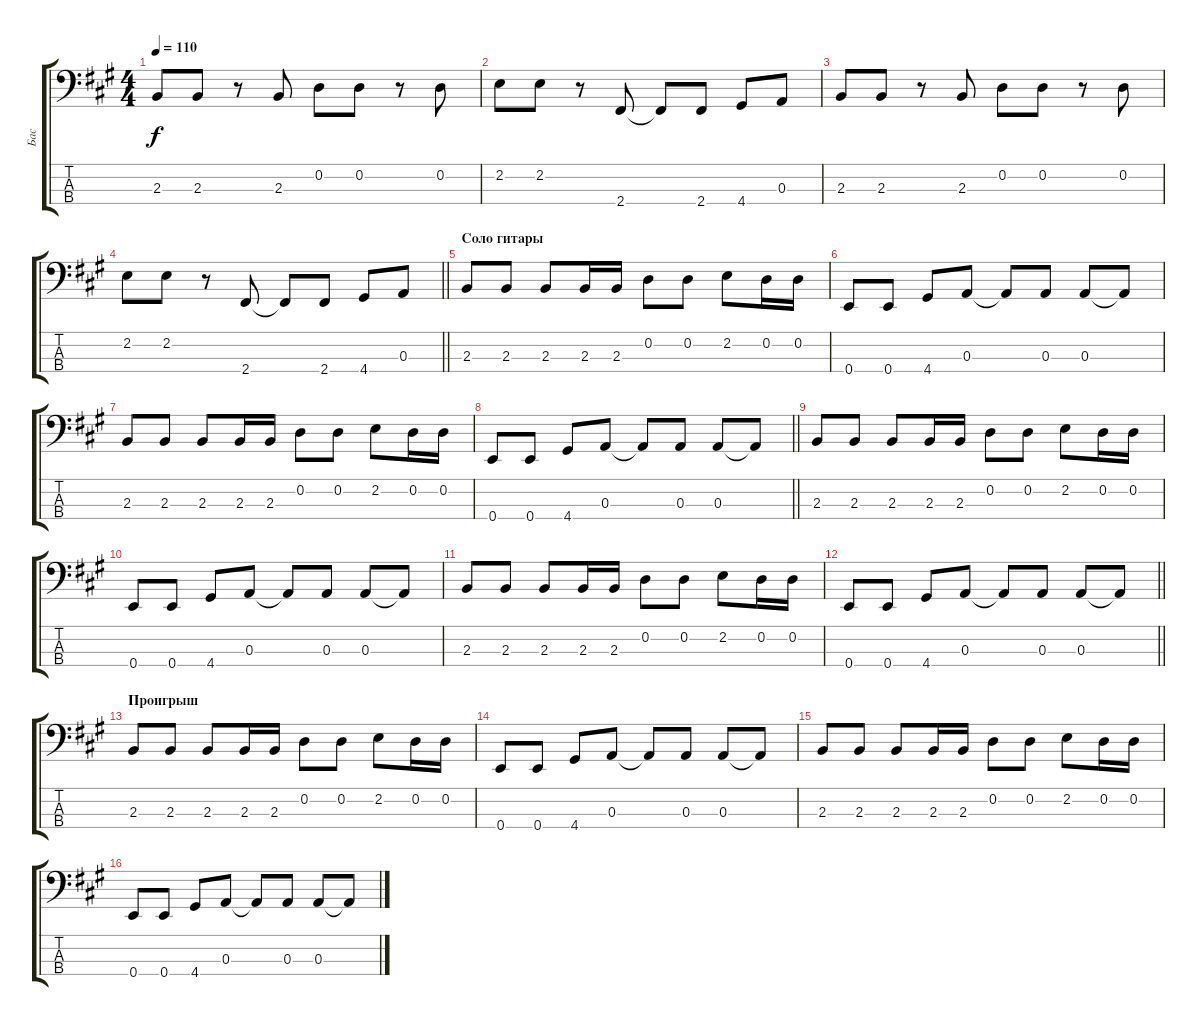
\track ("Бас" "Бас") {instrument electricbassfinger}
\staff {score tabs}
\tuning (G2 D2 A1 E1) {hide}
\ts (4 4)
\tempo 110
\clef f4
\ks f#minor
2.3.8{dy f} 2.3.8 r.8 2.3.8 0.2.8 0.2.8 r.8 0.2.8 |
2.2.8 2.2.8 r.8 2.4.8 2.4{t}.8 2.4.8 4.4.8 0.3.8 |
2.3.8 2.3.8 r.8 2.3.8 0.2.8 0.2.8 r.8 0.2.8 |
\barLineRight lightlight
2.2.8 2.2.8 r.8 2.4.8 2.4{t}.8 2.4.8 4.4.8 0.3.8 |
\section ("" "Соло гитары")
2.3.8 2.3.8 2.3.8 2.3.16 2.3.16 0.2.8 0.2.8 2.2.8 0.2.16 0.2.16 |
0.4.8 0.4.8 4.4.8 0.3.8 0.3{t}.8 0.3.8 0.3.8 0.3{t}.8 |
2.3.8 2.3.8 2.3.8 2.3.16 2.3.16 0.2.8 0.2.8 2.2.8 0.2.16 0.2.16 |
\barLineRight lightlight
0.4.8 0.4.8 4.4.8 0.3.8 0.3{t}.8 0.3.8 0.3.8 0.3{t}.8 |
2.3.8 2.3.8 2.3.8 2.3.16 2.3.16 0.2.8 0.2.8 2.2.8 0.2.16 0.2.16 |
0.4.8 0.4.8 4.4.8 0.3.8 0.3{t}.8 0.3.8 0.3.8 0.3{t}.8 |
2.3.8 2.3.8 2.3.8 2.3.16 2.3.16 0.2.8 0.2.8 2.2.8 0.2.16 0.2.16 |
\barLineRight lightlight
0.4.8 0.4.8 4.4.8 0.3.8 0.3{t}.8 0.3.8 0.3.8 0.3{t}.8 |
\section ("" "Проигрыш")
2.3.8 2.3.8 2.3.8 2.3.16 2.3.16 0.2.8 0.2.8 2.2.8 0.2.16 0.2.16 |
0.4.8 0.4.8 4.4.8 0.3.8 0.3{t}.8 0.3.8 0.3.8 0.3{t}.8 |
2.3.8 2.3.8 2.3.8 2.3.16 2.3.16 0.2.8 0.2.8 2.2.8 0.2.16 0.2.16 |
0.4.8 0.4.8 4.4.8 0.3.8 0.3{t}.8 0.3.8 0.3.8 0.3{t}.8
